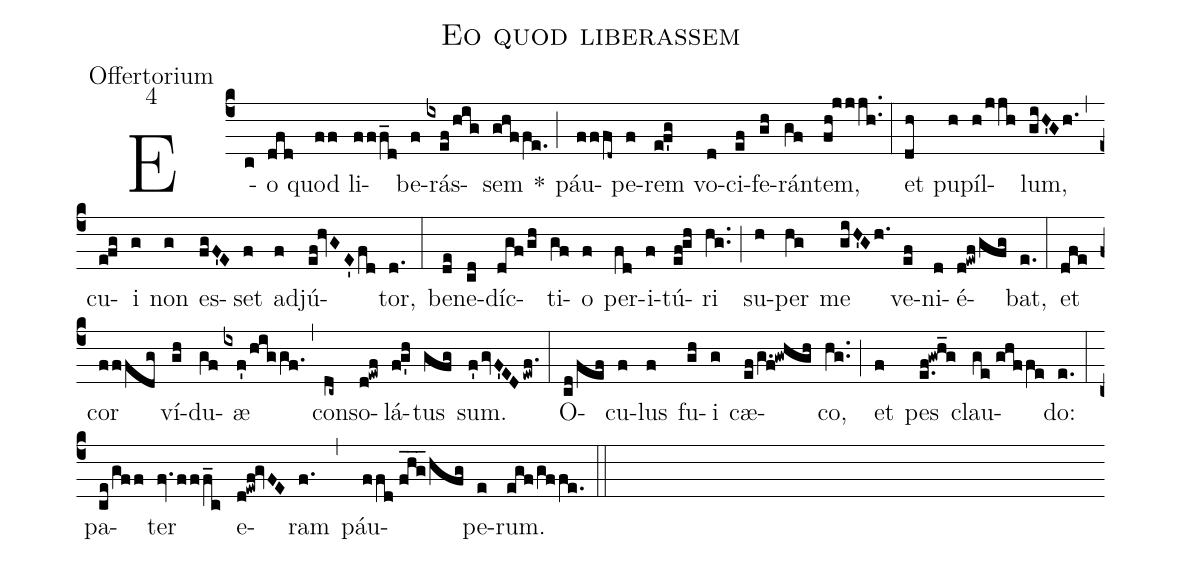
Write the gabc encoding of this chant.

name: Eo quod liberassem;
office-part: Offertorium;
mode: 4;
%%
(c4) E(c)o(dfd) quod(ff) li(fff_d)be(f)rás(ix!ef/hig)sem(ghffe.) *(;) páu(fffd~)pe(f)rem(e!f'g) vo(d)ci(ef)fe(gh)rán(gf)tem,(fh!jjjh..) (:)
et(dh) pu(h)píl(h/jjh)lum,(giH'Gh.) (,) cu(e!fg)i(g) non(g) es(fgF'E)set(f) ad(f)jú(ef!hvGE'fd)tor,(d.) (:)
be(de)ne(cd)díc(dgf/gh)ti(gf)o(f) per(fd)i(f)tú(ef!gh)ri(hg..) (;) su(h)per(hg) me(giH'Gh.) ve(ef)ni(d)é(d!ewf/gfg)bat,(e.) (:)
et(dfe) cor(fffdg) ví(gh)du(gf)æ(ixf'/higgf.) (,) con(dc~)so(d!ewf)lá(f!g'h)tus(gfg) sum.(f'gvF'EDewf.) (:)
O(cd/fef)cu(f)lus(f) fu(gh)i(g) cæ(ef/g.f!gwhgh)co,(hg..) (;) et(f) pes(e.f!gwh_g) clau(ge//ghffe)do:(e.) (:)
pa(ce/gff)ter(fv.fff_c) e(d!ewf!gvFE)ram(f.) (,) páu(ffd//fhg___/hfg)pe(e)rum.(egf/gffe.) (::)
